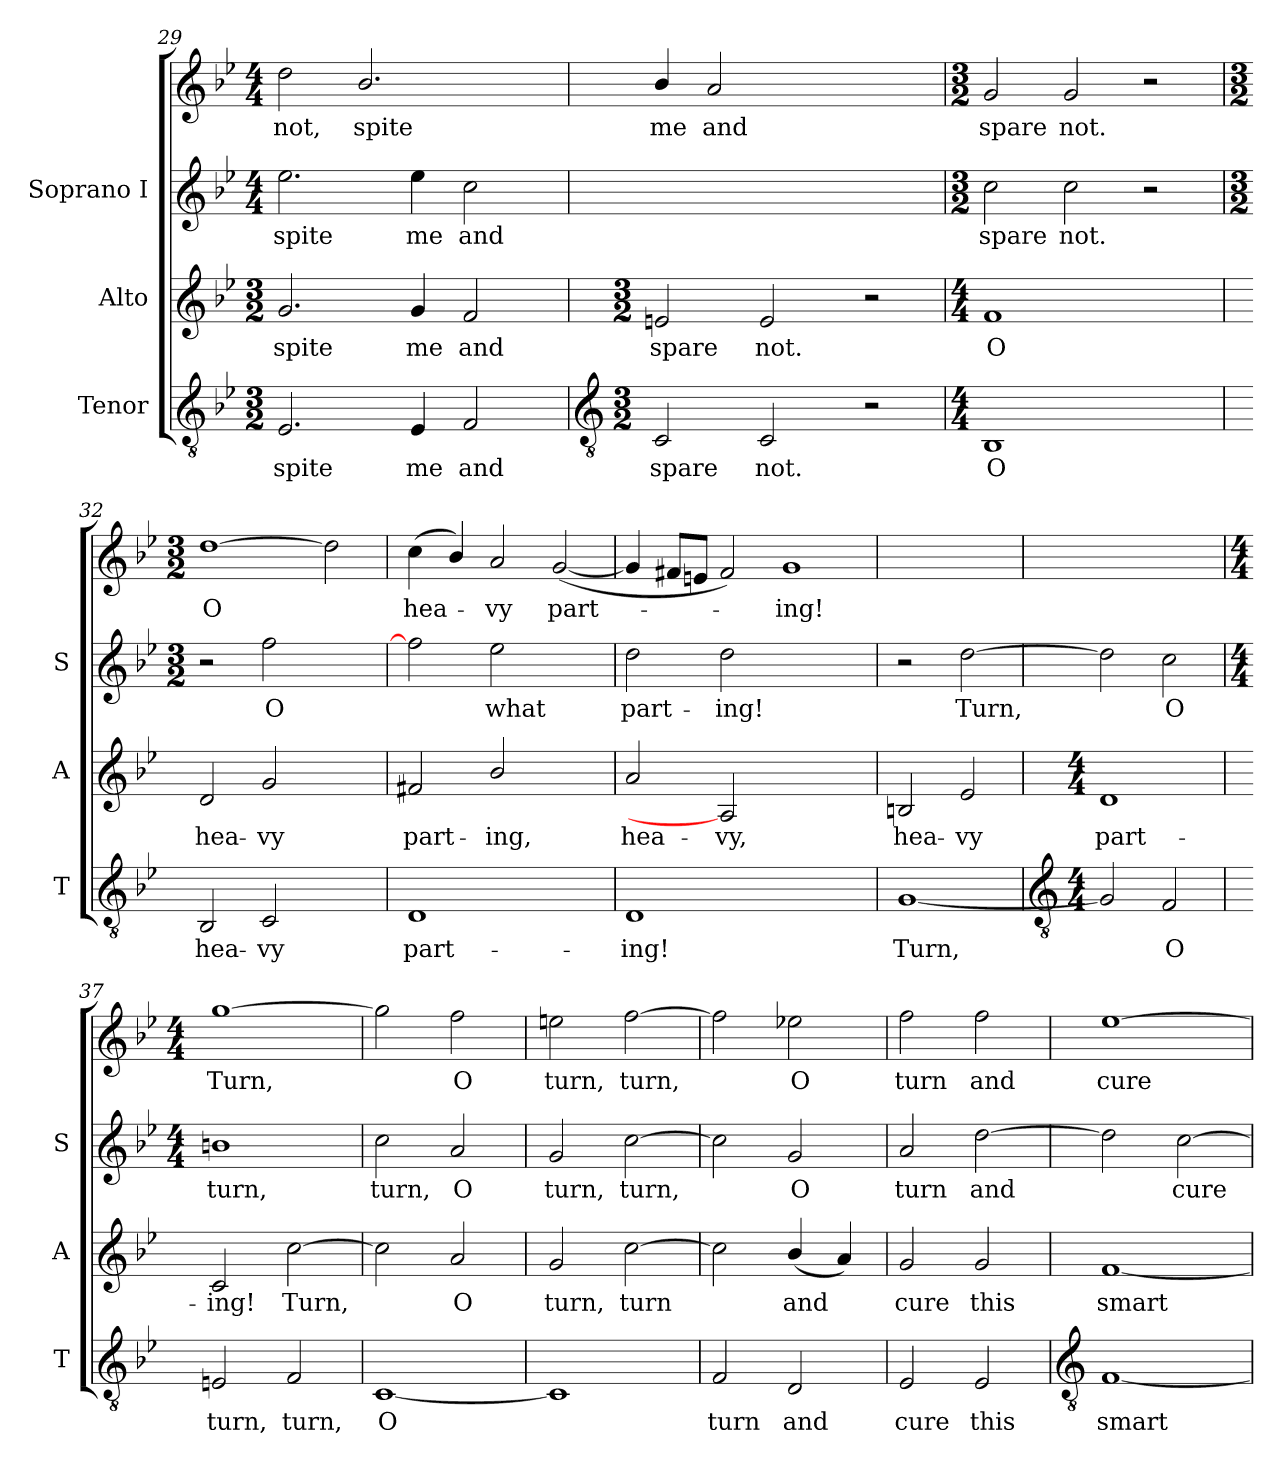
**kern	**text	**kern	**text	**kern	**text	**kern	**text
*part3	*part3	*part2	*part2	*part1	*part1	*part1	*part1
*staff4	*staff4	*staff3	*staff3	*staff2	*staff2	*staff1	*staff1
*I"Tenor	*	*I"Alto	*	*I"Soprano I	*	*	*
*I'T	*	*I'A	*	*I'S	*	*	*
*clefGv2	*	*clefG2	*	*clefG2	*	*clefG2	*
*k[b-e-]	*	*k[b-e-]	*	*k[b-e-]	*	*k[b-e-]	*
*B-:	*	*B-:	*	*B-:	*	*B-:	*
*M3/2	*	*M3/2	*	*M4/4	*	*M4/4	*
=29	=29	=29	=29	=29	=29	=29	=29
!	!LO:LY:b	!	!LO:LY:b	!	!LO:LY:b	!	!LO:LY:b
2.E-	spite	2.g	spite	2.ee-	spite	2dd	not,
!	!	!	!	!	!	!	!LO:LY:b
.	.	.	.	.	.	2.b-/	spite
!	!LO:LY:b	!	!LO:LY:b	!	!LO:LY:b	!	!
4E-	me	4g	me	4ee-	me	.	.
!	!LO:LY:b	!	!LO:LY:b	!	!LO:LY:b	!	!
2F	and	2f	and	2cc	and	.	.
.	.	.	.	.	.	4ryy	.
!!LO:LB:g=z
=30	=30	=30	=30	=30	=30	=30	=30
*clefGv2	*	*	*	*	*	*	*
*M3/2	*	*M3/2	*	*	*	*	*
!	!LO:LY:b	!	!LO:LY:b	!	!	!	!LO:LY:b
2C	spare	2en	spare	1.ryy	.	4b-/	me
!	!	!	!	!	!	!	!LO:LY:b
.	.	.	.	.	.	2a	and
!	!LO:LY:b	!	!LO:LY:b	!	!	!	!
2C	not.	2e	not.	.	.	.	.
.	.	.	.	.	.	2.ryy	.
2r	.	2r	.	.	.	.	.
!!LO:LB:g=z
=31	=31	=31	=31	=31	=31	=31	=31
*M4/4	*	*M4/4	*	*M3/2	*	*M3/2	*
!	!LO:LY:b	!	!LO:LY:b	!	!LO:LY:b	!	!LO:LY:b
1BB-	O	1f	O	2cc	spare	2g	spare
!	!	!	!	!	!LO:LY:b	!	!LO:LY:b
.	.	.	.	2cc	not.	2g	not.
2ryy	.	2ryy	.	2r	.	2r	.
=32	=32	=32	=32	=32	=32	=32	=32
*	*	*	*	*M3/2	*	*M3/2	*
!	!LO:LY:b	!	!LO:LY:b	!	!	!	!LO:LY:b
2BB-	hea-	2d	hea-	2r	.	[1dd	O
!	!LO:LY:b	!	!LO:LY:b	!	!LO:LY:b	!	!
2C	-vy	2g	-vy	[2ff	O	.	.
2ryy	.	2ryy	.	2ryy	.	2dd]	.
=33	=33	=33	=33	=33	=33	=33	=33
!	!LO:LY:b	!	!LO:LY:b	!	!	!	!LO:LY:b
1D	part-	2f#X	part-	2ff]	.	(<4cc	hea-
.	.	.	.	.	.	4b-/)	.
!	!	!	!LO:LY:b	!	!LO:LY:b	!	!LO:LY:b
.	.	2b-/	-ing,	2ee-	what	2a	vy
!	!	!	!	!	!	!	!LO:LY:b
2ryy	.	2ryy	.	2ryy	.	(<[2g	part-
=34	=34	=34	=34	=34	=34	=34	=34
!	!LO:LY:b	!	!LO:LY:b	!	!LO:LY:b	!	!
1D	-ing!	2a/	hea-	2dd	part-	4g]	.
.	.	.	.	.	.	8f#XL	.
.	.	.	.	.	.	8enJ	.
!	!	!	!LO:LY:b	!	!LO:LY:b	!	!
.	.	2A]	-vy,	2dd	-ing!	2f#)	.
!	!	!	!	!	!	!	!LO:LY:b
1ryy	.	1ryy	.	1ryy	.	1g	ing!
=35	=35	=35	=35	=35	=35	=35	=35
!	!LO:LY:b	!	!LO:LY:b	!	!	!	!
[1G	Turn,	2Bn	hea-	2r	.	1ryy	.
!	!	!	!LO:LY:b	!	!LO:LY:b	!	!
.	.	2e-	-vy	[2dd	Turn,	.	.
!!LO:LB:g=z
=36	=36	=36	=36	=36	=36	=36	=36
*clefGv2	*	*	*	*	*	*	*
*M4/4	*	*M4/4	*	*	*	*	*
!	!	!	!LO:LY:b	!	!	!	!
2G]	.	1d	part-	2dd]	.	1ryy	.
!	!LO:LY:b	!	!	!	!LO:LY:b	!	!
2F	O	.	.	2cc	O	.	.
!!LO:LB:g=z
=37	=37	=37	=37	=37	=37	=37	=37
*	*	*	*	*M4/4	*	*M4/4	*
!	!LO:LY:b	!	!LO:LY:b	!	!LO:LY:b	!	!LO:LY:b
2En	turn,	2c	-ing!	1bn	turn,	[1gg	Turn,
!	!LO:LY:b	!	!LO:LY:b	!	!	!	!
2F	turn,	[2cc	Turn,	.	.	.	.
=38	=38	=38	=38	=38	=38	=38	=38
!	!LO:LY:b	!	!	!	!LO:LY:b	!	!
[1C	O	2cc]	.	2cc	turn,	2gg]	.
!	!	!	!LO:LY:b	!	!LO:LY:b	!	!LO:LY:b
.	.	2a	O	2a	O	2ff	O
=39	=39	=39	=39	=39	=39	=39	=39
!	!	!	!LO:LY:b	!	!LO:LY:b	!	!LO:LY:b
1C]	.	2g	turn,	2g	turn,	2een	turn,
!	!	!	!LO:LY:b	!	!LO:LY:b	!	!LO:LY:b
.	.	[2cc	turn	[2cc	turn,	[2ff	turn,
=40	=40	=40	=40	=40	=40	=40	=40
!	!LO:LY:b	!	!	!	!	!	!
2F	turn	2cc]	.	2cc]	.	2ff]	.
!	!LO:LY:b	!	!LO:LY:b	!	!LO:LY:b	!	!LO:LY:b
2D	and	(<4b-/	and	2g	O	2ee-X	O
.	.	4a)	.	.	.	.	.
=41	=41	=41	=41	=41	=41	=41	=41
!	!LO:LY:b	!	!LO:LY:b	!	!LO:LY:b	!	!LO:LY:b
2E-	cure	2g	cure	2a	turn	2ff	turn
!	!LO:LY:b	!	!LO:LY:b	!	!LO:LY:b	!	!LO:LY:b
2E-	this	2g	this	[2dd	and	2ff	and
!!LO:LB:g=z
=42	=42	=42	=42	=42	=42	=42	=42
*clefGv2	*	*	*	*	*	*	*
!	!LO:LY:b	!	!LO:LY:b	!	!	!	!LO:LY:b
[1F	smart-	[1f	smart-	2dd]	.	[1ee-	cure
!	!	!	!	!	!LO:LY:b	!	!
.	.	.	.	[2cc	cure	.	.
=	=	=	=	=	=	=	=
*-	*-	*-	*-	*-	*-	*-	*-
